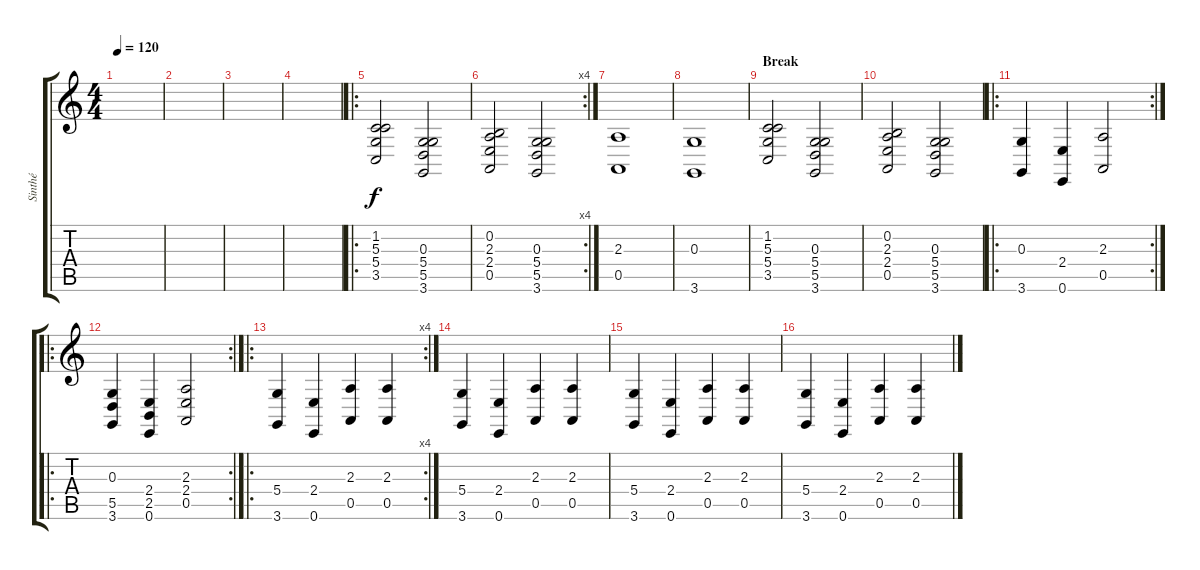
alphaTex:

\track ("Sinthé" "Sinthé") {instrument pad4choir}
\staff {score tabs}
\tuning (E4 B3 G3 D3 A2 E2) {hide}
\ts (4 4)
\tempo 120
\clef g2
\ks c
|
|
|
|
\ro
(1.2 5.3 5.4 3.5).2 (0.3 5.4 5.5 3.6).2 |
\rc 4
(0.2 2.3 2.4 0.5).2 (0.3 5.4 5.5 3.6).2 |
(2.3 0.5).1 |
(0.3 3.6).1 |
\section ("" "Break")
(1.2 5.3 5.4 3.5).2 (0.3 5.4 5.5 3.6).2 |
(0.2 2.3 2.4 0.5).2 (0.3 5.4 5.5 3.6).2 |
\ro
\rc 2
(0.3 3.6).4 (2.4 0.6).4 (2.3 0.5).2 |
\ro
\rc 2
(0.3 5.5 3.6).4 (2.4 2.5 0.6).4 (2.3 2.4 0.5).2 |
\ro
\rc 4
(5.4 3.6).4{volume 7 instrument lead2sawtooth} (2.4 0.6).4 (2.3 0.5).4 (2.3 0.5).4 |
(5.4 3.6).4{volume 7 instrument lead2sawtooth} (2.4 0.6).4 (2.3 0.5).4 (2.3 0.5).4 |
(5.4 3.6).4{volume 7 instrument lead2sawtooth} (2.4 0.6).4 (2.3 0.5).4 (2.3 0.5).4 |
(5.4 3.6).4{volume 8 instrument lead2sawtooth} (2.4 0.6).4 (2.3 0.5).4 (2.3 0.5).4
